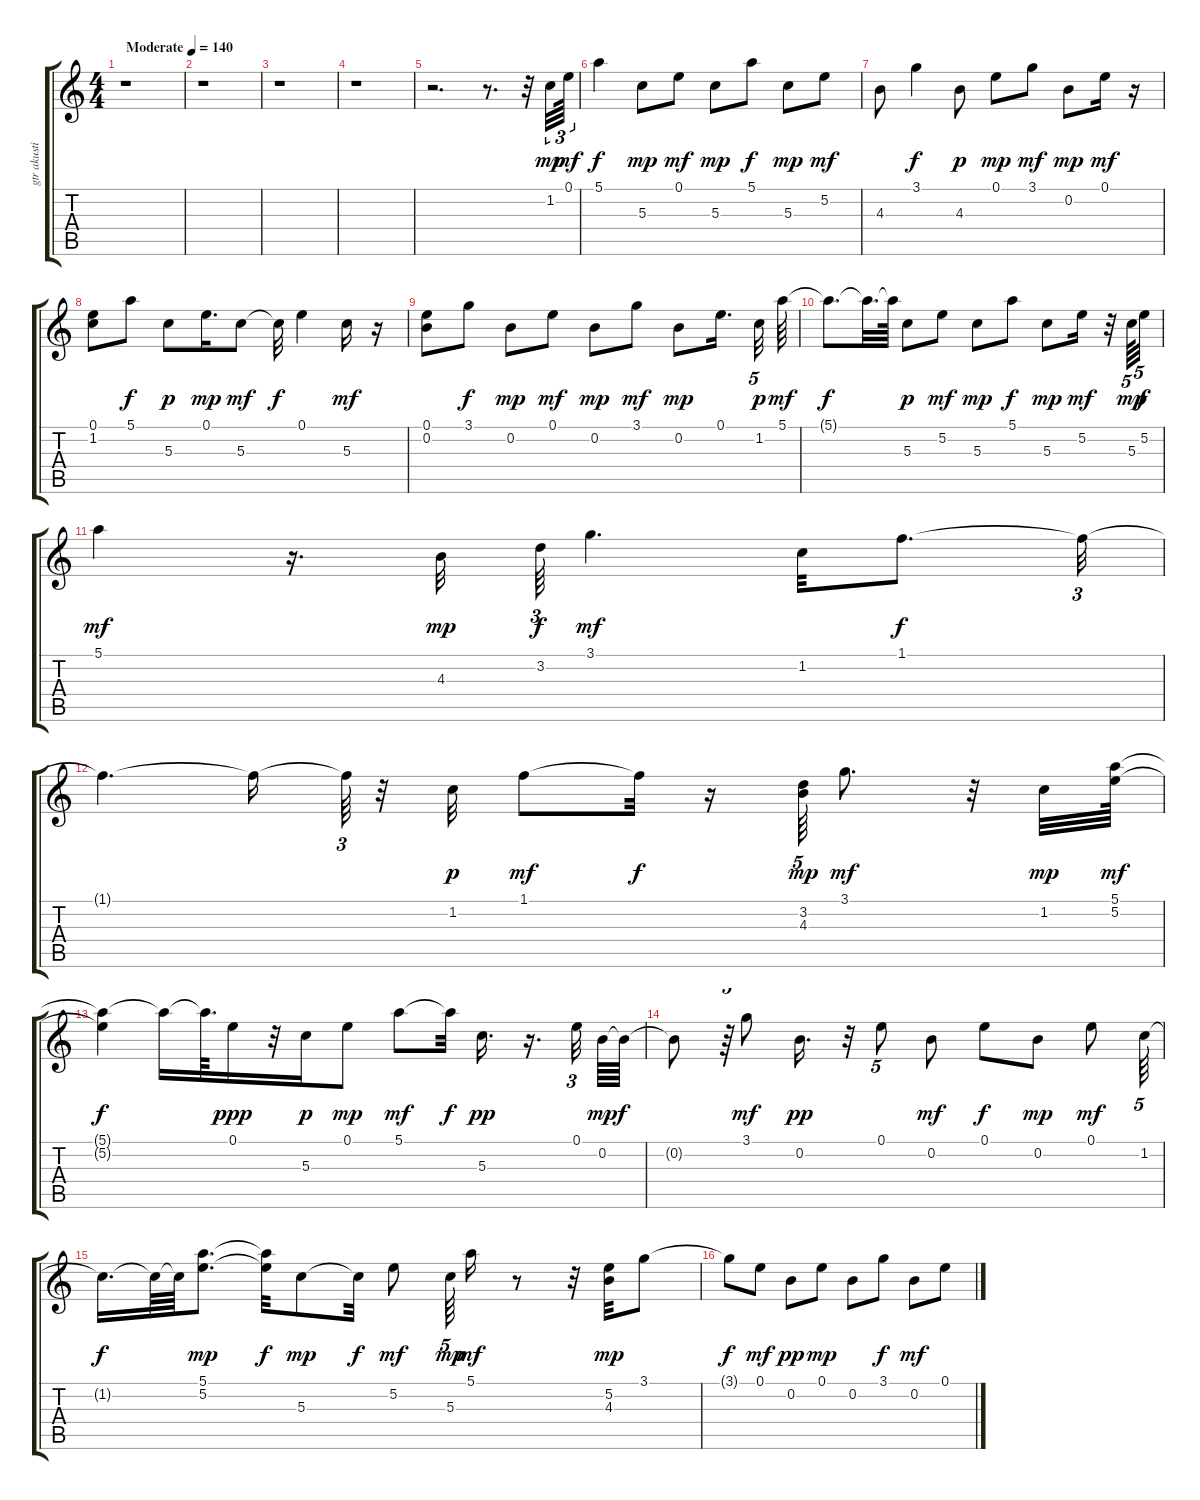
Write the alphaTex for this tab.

\track ("gtr akustik" "gtr akusti") {instrument acousticguitarnylon}
\staff {score tabs}
\tuning (E4 B3 G3 D3 A2 E2) {hide}
\ts (4 4)
\tempo (140 "Moderate")
\clef g2
\ks c
r.1{dy mp instrument acousticguitarnylon} |
r.1 |
r.1 |
r.1 |
r.2{d} r.8{d} r.32 1.2.32{tu (3 2)} 0.1.64{tu (3 2) dy mf} |
5.1.4{dy f} 5.3.8{dy mp} 0.1.8{dy mf} 5.3.8{dy mp} 5.1.8{dy f} 5.3.8{dy mp} 5.2.8{dy mf} |
4.3.8 3.1.4{dy f} 4.3.8{dy p} 0.1.8{dy mp} 3.1.8{dy mf} 0.2.8{dy mp} 0.1.16{dy mf} r.16 |
(0.1 1.2).8 5.1.8{dy f} 5.3.8{dy p} 0.1.16{d dy mp} 5.3.8{dy mf} 5.3{t}.32{dy f} 0.1.4 5.3.16{dy mf} r.16 |
(0.1 0.2).8 3.1.8{dy f} 0.2.8{dy mp} 0.1.8{dy mf} 0.2.8{dy mp} 3.1.8{dy mf} 0.2.8{dy mp} 0.1.16{d} 1.2.32{tu (5 4) dy p} 5.1.64{dy mf} |
5.1{t}.8{d dy f} 5.1{t}.32{d} 5.1{t}.64 5.3.8{dy p} 5.2.8{dy mf} 5.3.8{dy mp} 5.1.8{dy f} 5.3.8{dy mp} 5.2.16{dy mf} r.32 5.3.64{tu (5 4) dy mp} 5.2.32{tu (5 4) dy f} |
5.1.4{dy mf} r.16{d} 4.3.32{dy mp} 3.2.64{tu (3 2) dy f} 3.1.4{d dy mf} 1.2.32 1.1.8{d dy f} 1.1{t}.32{tu (3 2)} |
1.1{t}.4{d} 1.1{t}.16 1.1{t}.64{tu (3 2)} r.32 1.2.32{dy p} 1.1.8{dy mf} 1.1{t}.32{dy f} r.16 (3.2 4.3).64{tu (5 4) dy mp} 3.1.8{d dy mf} r.32 1.2.32{dy mp} (5.1 5.2).64{dy mf} |
(5.1{t} 5.2{t}).4{dy f} 5.1{t}.16 5.1{t}.64{d} 0.1.16{dy ppp} r.32 5.3.16{dy p} 0.1.8{dy mp} 5.1.8{dy mf} 5.1{t}.32{dy f} 5.3.16{d dy pp} r.16{d} 0.1.32{tu (3 2)} 0.2.64{dy mp} 0.2{t}.64{dy f} |
0.2{t}.8 r.64{tu (5 4)} 3.1.8{dy mf} 0.2.16{d dy pp} r.32 0.1.8{tu (5 4)} 0.2.8{dy mf} 0.1.8{dy f} 0.2.8{dy mp} 0.1.8{dy mf} 1.2.64{tu (5 4)} |
1.2{t}.16{d dy f} 1.2{t}.64 1.2{t}.64 (5.1 5.2).8{d dy mp} (5.1{t} 5.2{t}).32{dy f} 5.3.8{dy mp} 5.3{t}.32{dy f} 5.2.8{dy mf} 5.3.64{tu (5 4) dy mp} 5.1.16{dy mf} r.8 r.32 (5.2 4.3).32{dy mp} 3.1.8 |
3.1{t}.8{dy f} 0.1.8{dy mf} 0.2.8{dy pp} 0.1.8{dy mp} 0.2.8 3.1.8{dy f} 0.2.8{dy mf} 0.1.8
